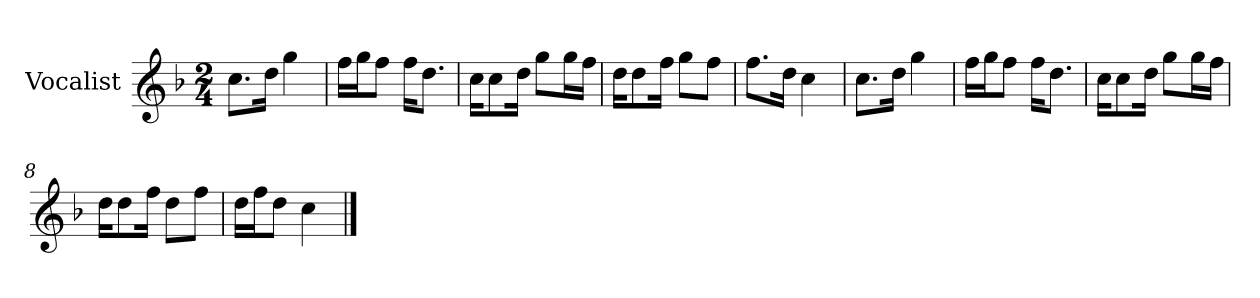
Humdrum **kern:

**kern
*part1
*staff1
*I"Vocalist
*k[b-]
*F:
*M2/4
=
8.ccL
16ddJk
4gg
=1
16ffLL
16ggJ
8ffJ
16ffKL
8.ddJ
=2
16ccKL
8cc
16ddJk
8ggL
16ggL
16ffJJ
=3
16ddKL
8dd
16ffJk
8ggL
8ffJ
=4
8.ffL
16ddJk
4cc
=5
8.ccL
16ddJk
4gg
=6
16ffLL
16ggJ
8ffJ
16ffKL
8.ddJ
=7
16ccKL
8cc
16ddJk
8ggL
16ggL
16ffJJ
=8
16ddKL
8dd
16ffJk
8ddL
8ffJ
=9
16ddLL
16ffJ
8ddJ
4cc
==
*-
